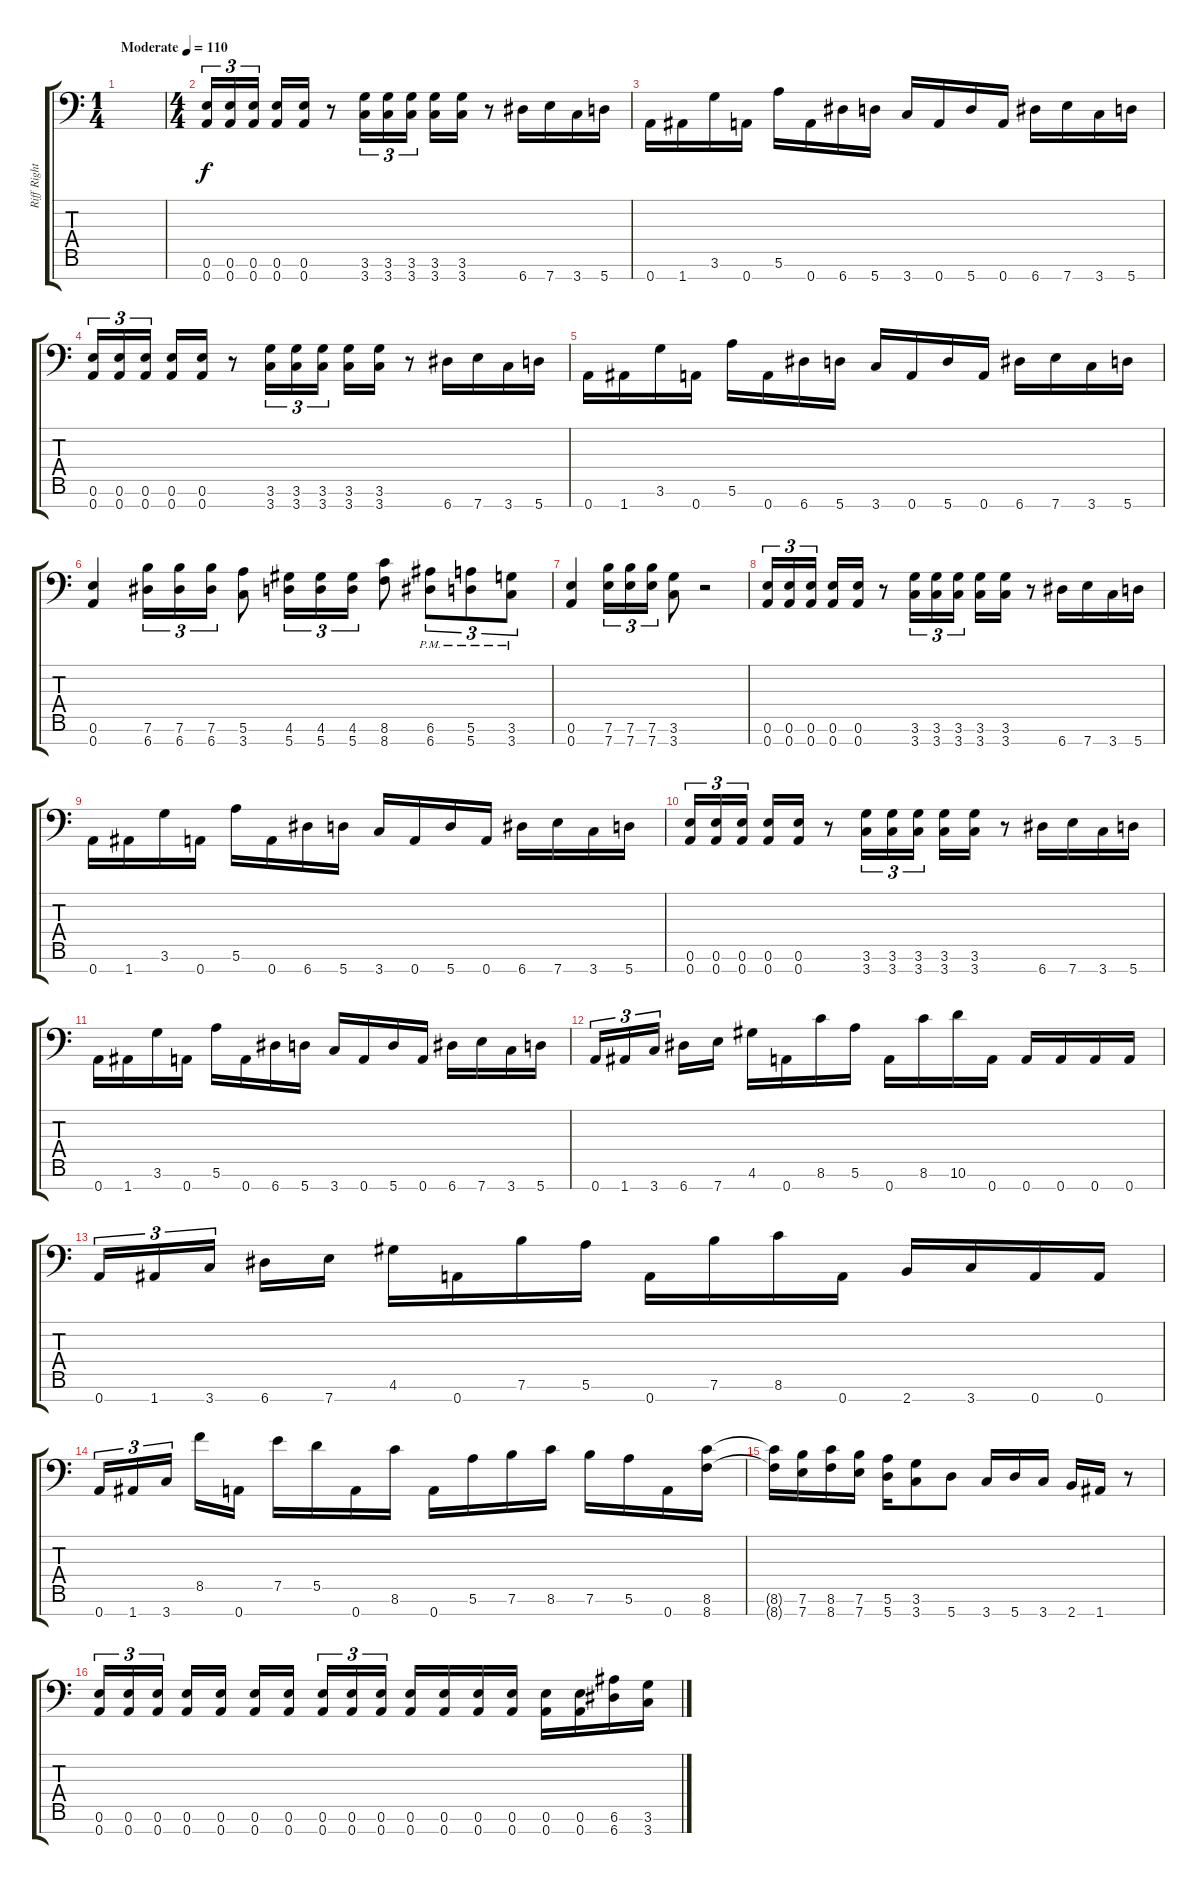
\track ("Riff Right" "Riff Right") {instrument distortionguitar}
\staff {score tabs}
\tuning (F4 C4 G3 D3 A2 E2 A1) {hide}
\ts (1 4)
\tempo (110 "Moderate")
\clef f4
\ks c
|
\ts (4 4)
(0.6 0.7).16{tu (3 2)} (0.6 0.7).16{tu (3 2)} (0.6 0.7).16{tu (3 2) beam splitsecondary} (0.6 0.7).16 (0.6 0.7).16 r.8 (3.6 3.7).16{tu (3 2)} (3.6 3.7).16{tu (3 2)} (3.6 3.7).16{tu (3 2)} (3.6 3.7).16 (3.6 3.7).16 r.8 6.7.16 7.7.16 3.7.16 5.7.16 |
0.7.16 1.7.16 3.6.16 0.7.16 5.6.16 0.7.16 6.7.16 5.7.16 3.7.16 0.7.16 5.7.16 0.7.16 6.7.16 7.7.16 3.7.16 5.7.16 |
(0.6 0.7).16{tu (3 2)} (0.6 0.7).16{tu (3 2)} (0.6 0.7).16{tu (3 2) beam splitsecondary} (0.6 0.7).16 (0.6 0.7).16 r.8 (3.6 3.7).16{tu (3 2)} (3.6 3.7).16{tu (3 2)} (3.6 3.7).16{tu (3 2)} (3.6 3.7).16 (3.6 3.7).16 r.8 6.7.16 7.7.16 3.7.16 5.7.16 |
0.7.16 1.7.16 3.6.16 0.7.16 5.6.16 0.7.16 6.7.16 5.7.16 3.7.16 0.7.16 5.7.16 0.7.16 6.7.16 7.7.16 3.7.16 5.7.16 |
(0.6 0.7).4 (7.6 6.7).16{tu (3 2)} (7.6 6.7).16{tu (3 2)} (7.6 6.7).16{tu (3 2)} (5.6 3.7).8 (4.6 5.7).16{tu (3 2)} (4.6 5.7).16{tu (3 2)} (4.6 5.7).16{tu (3 2)} (8.6 8.7).8 (6.6{pm} 6.7{pm}).8{tu (3 2)} (5.6{pm} 5.7{pm}).8{tu (3 2)} (3.6{pm} 3.7{pm}).8{tu (3 2)} |
(0.6 0.7).4 (7.6 7.7).16{tu (3 2)} (7.6 7.7).16{tu (3 2)} (7.6 7.7).16{tu (3 2)} (3.6 3.7).8 r.2 |
(0.6 0.7).16{tu (3 2)} (0.6 0.7).16{tu (3 2)} (0.6 0.7).16{tu (3 2) beam splitsecondary} (0.6 0.7).16 (0.6 0.7).16 r.8 (3.6 3.7).16{tu (3 2)} (3.6 3.7).16{tu (3 2)} (3.6 3.7).16{tu (3 2)} (3.6 3.7).16 (3.6 3.7).16 r.8 6.7.16 7.7.16 3.7.16 5.7.16 |
0.7.16 1.7.16 3.6.16 0.7.16 5.6.16 0.7.16 6.7.16 5.7.16 3.7.16 0.7.16 5.7.16 0.7.16 6.7.16 7.7.16 3.7.16 5.7.16 |
(0.6 0.7).16{tu (3 2)} (0.6 0.7).16{tu (3 2)} (0.6 0.7).16{tu (3 2) beam splitsecondary} (0.6 0.7).16 (0.6 0.7).16 r.8 (3.6 3.7).16{tu (3 2)} (3.6 3.7).16{tu (3 2)} (3.6 3.7).16{tu (3 2)} (3.6 3.7).16 (3.6 3.7).16 r.8 6.7.16 7.7.16 3.7.16 5.7.16 |
0.7.16 1.7.16 3.6.16 0.7.16 5.6.16 0.7.16 6.7.16 5.7.16 3.7.16 0.7.16 5.7.16 0.7.16 6.7.16 7.7.16 3.7.16 5.7.16 |
0.7.16{tu (3 2)} 1.7.16{tu (3 2)} 3.7.16{tu (3 2) beam splitsecondary} 6.7.16 7.7.16 4.6.16 0.7.16 8.6.16 5.6.16 0.7.16 8.6.16 10.6.16 0.7.16 0.7.16 0.7.16 0.7.16 0.7.16 |
0.7.16{tu (3 2)} 1.7.16{tu (3 2)} 3.7.16{tu (3 2) beam splitsecondary} 6.7.16 7.7.16 4.6.16 0.7.16 7.6.16 5.6.16 0.7.16 7.6.16 8.6.16 0.7.16 2.7.16 3.7.16 0.7.16 0.7.16 |
0.7.16{tu (3 2)} 1.7.16{tu (3 2)} 3.7.16{tu (3 2) beam splitsecondary} 8.5.16 0.7.16 7.5.16 5.5.16 0.7.16 8.6.16 0.7.16 5.6.16 7.6.16 8.6.16 7.6.16 5.6.16 0.7.16 (8.6 8.7).16 |
(8.6{t} 8.7{t}).16 (7.6 7.7).16 (8.6 8.7).16 (7.6 7.7).16 (5.6 5.7).16 (3.6 3.7).8 5.7.8 3.7.16 5.7.16 3.7.16 2.7.16 1.7.16 r.8 |
(0.6 0.7).16{tu (3 2)} (0.6 0.7).16{tu (3 2)} (0.6 0.7).16{tu (3 2) beam splitsecondary} (0.6 0.7).16 (0.6 0.7).16 (0.6 0.7).16 (0.6 0.7).16{beam splitsecondary} (0.6 0.7).16{tu (3 2)} (0.6 0.7).16{tu (3 2)} (0.6 0.7).16{tu (3 2)} (0.6 0.7).16 (0.6 0.7).16 (0.6 0.7).16 (0.6 0.7).16 (0.6 0.7).16 (0.6 0.7).16 (6.6 6.7).16 (3.6 3.7).16
